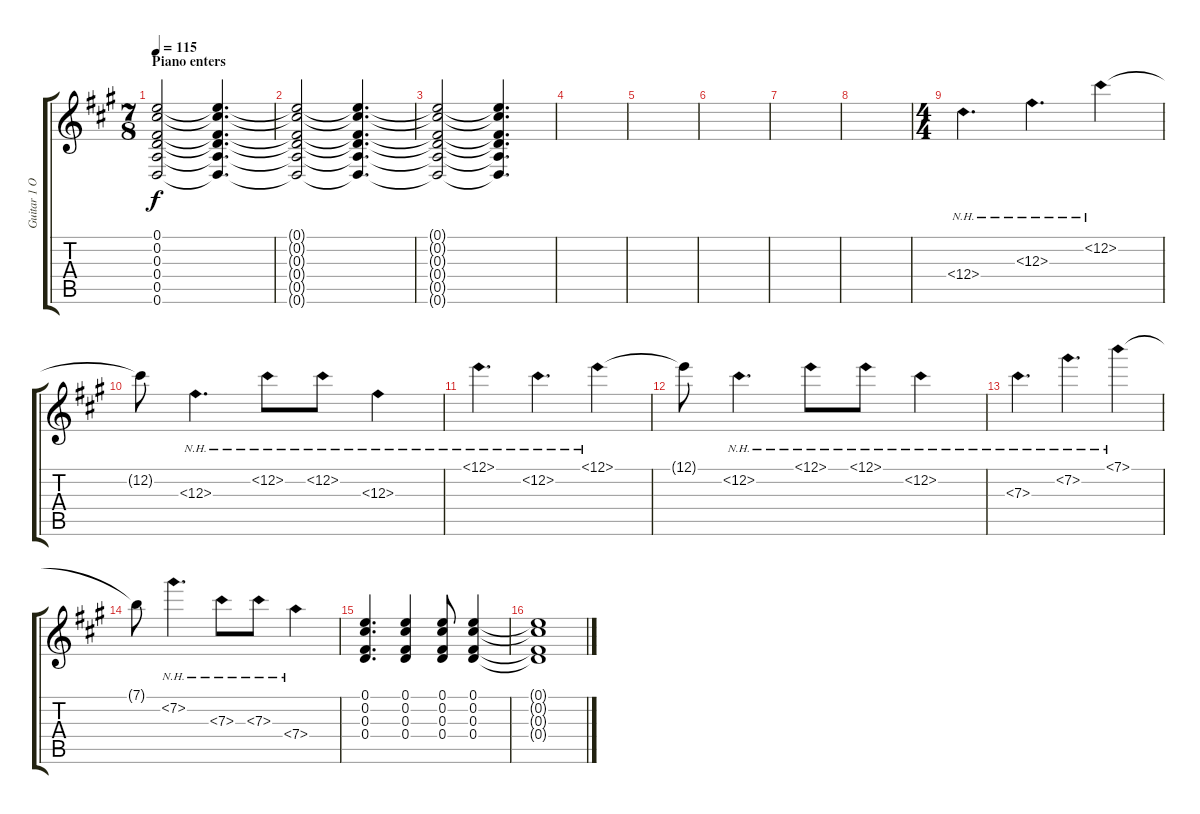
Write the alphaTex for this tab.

\track ("Guitar 1 Open Tuning" "Guitar 1 O") {instrument electricguitarjazz}
\staff {score tabs}
\tuning (E4 Db4 Gb3 D3 A2 D2) {hide}
\ts (7 8)
\section ("" "Piano enters")
\tempo 115
\clef g2
\ks a
(0.1{t} 0.2{t} 0.3{t} 0.4{t} 0.5{t} 0.6{t}).2{dy f} (0.1{t} 0.2{t} 0.3{t} 0.4{t} 0.5{t} 0.6{t}).4{d} |
(0.1{t} 0.2{t} 0.3{t} 0.4{t} 0.5{t} 0.6{t}).2 (0.1{t} 0.2{t} 0.3{t} 0.4{t} 0.5{t} 0.6{t}).4{d} |
(0.1{t} 0.2{t} 0.3{t} 0.4{t} 0.5{t} 0.6{t}).2 (0.1{t} 0.2{t} 0.3{t} 0.4{t} 0.5{t} 0.6{t}).4{d} |
|
|
|
|
|
\ts (4 4)
12.4{nh}.4{d volume 9 instrument electricguitarjazz} 12.3{nh}.4{d} 12.2{nh}.4 |
12.2{t}.8 12.3{nh}.4{d} 12.2{nh}.8 12.2{nh}.8 12.3{nh}.4 |
12.1{nh}.4{d} 12.2{nh}.4{d} 12.1{nh}.4 |
12.1{t}.8 12.2{nh}.4{d} 12.1{nh}.8 12.1{nh}.8 12.2{nh}.4 |
7.3{nh}.4{d} 7.2{nh}.4{d} 7.1{nh}.4 |
7.1{t}.8 7.2{nh}.4{d} 7.3{nh}.8 7.3{nh}.8 7.4{nh}.4 |
(0.1 0.2 0.3 0.4).4{d} (0.1 0.2 0.3 0.4).4 (0.1 0.2 0.3 0.4).8 (0.1 0.2 0.3 0.4).4 |
(0.1{t} 0.2{t} 0.3{t} 0.4{t}).1
